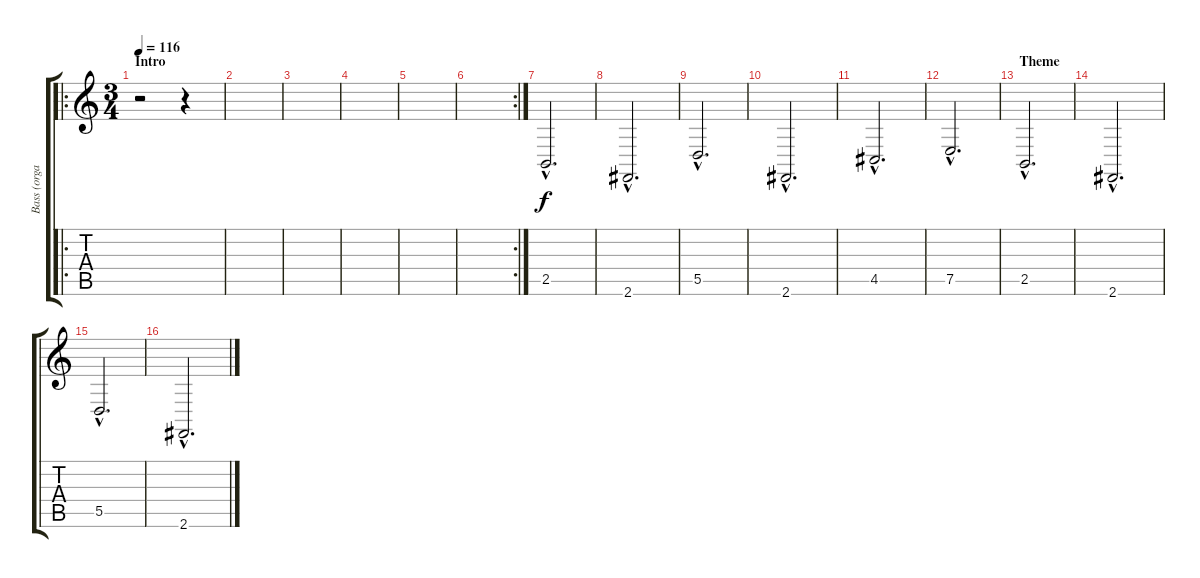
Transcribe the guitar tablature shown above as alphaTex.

\track ("Bass (organ)" "Bass (orga") {instrument rockorgan}
\staff {score tabs}
\tuning (E4 B3 G3 D3 A2 E2) {hide}
\ro
\ts (3 4)
\section ("" "Intro")
\tempo 116
\clef g2
\ks c
r.2{dy f instrument rockorgan} r.4 |
|
|
|
|
\rc 2
|
2.5{hac}.2{d} |
2.6{hac}.2{d} |
5.5{hac}.2{d} |
2.6{hac}.2{d} |
4.5{hac}.2{d} |
7.5{hac}.2{d} |
\section ("" "Theme")
2.5{hac}.2{d} |
2.6{hac}.2{d} |
5.5{hac}.2{d} |
2.6{hac}.2{d}
